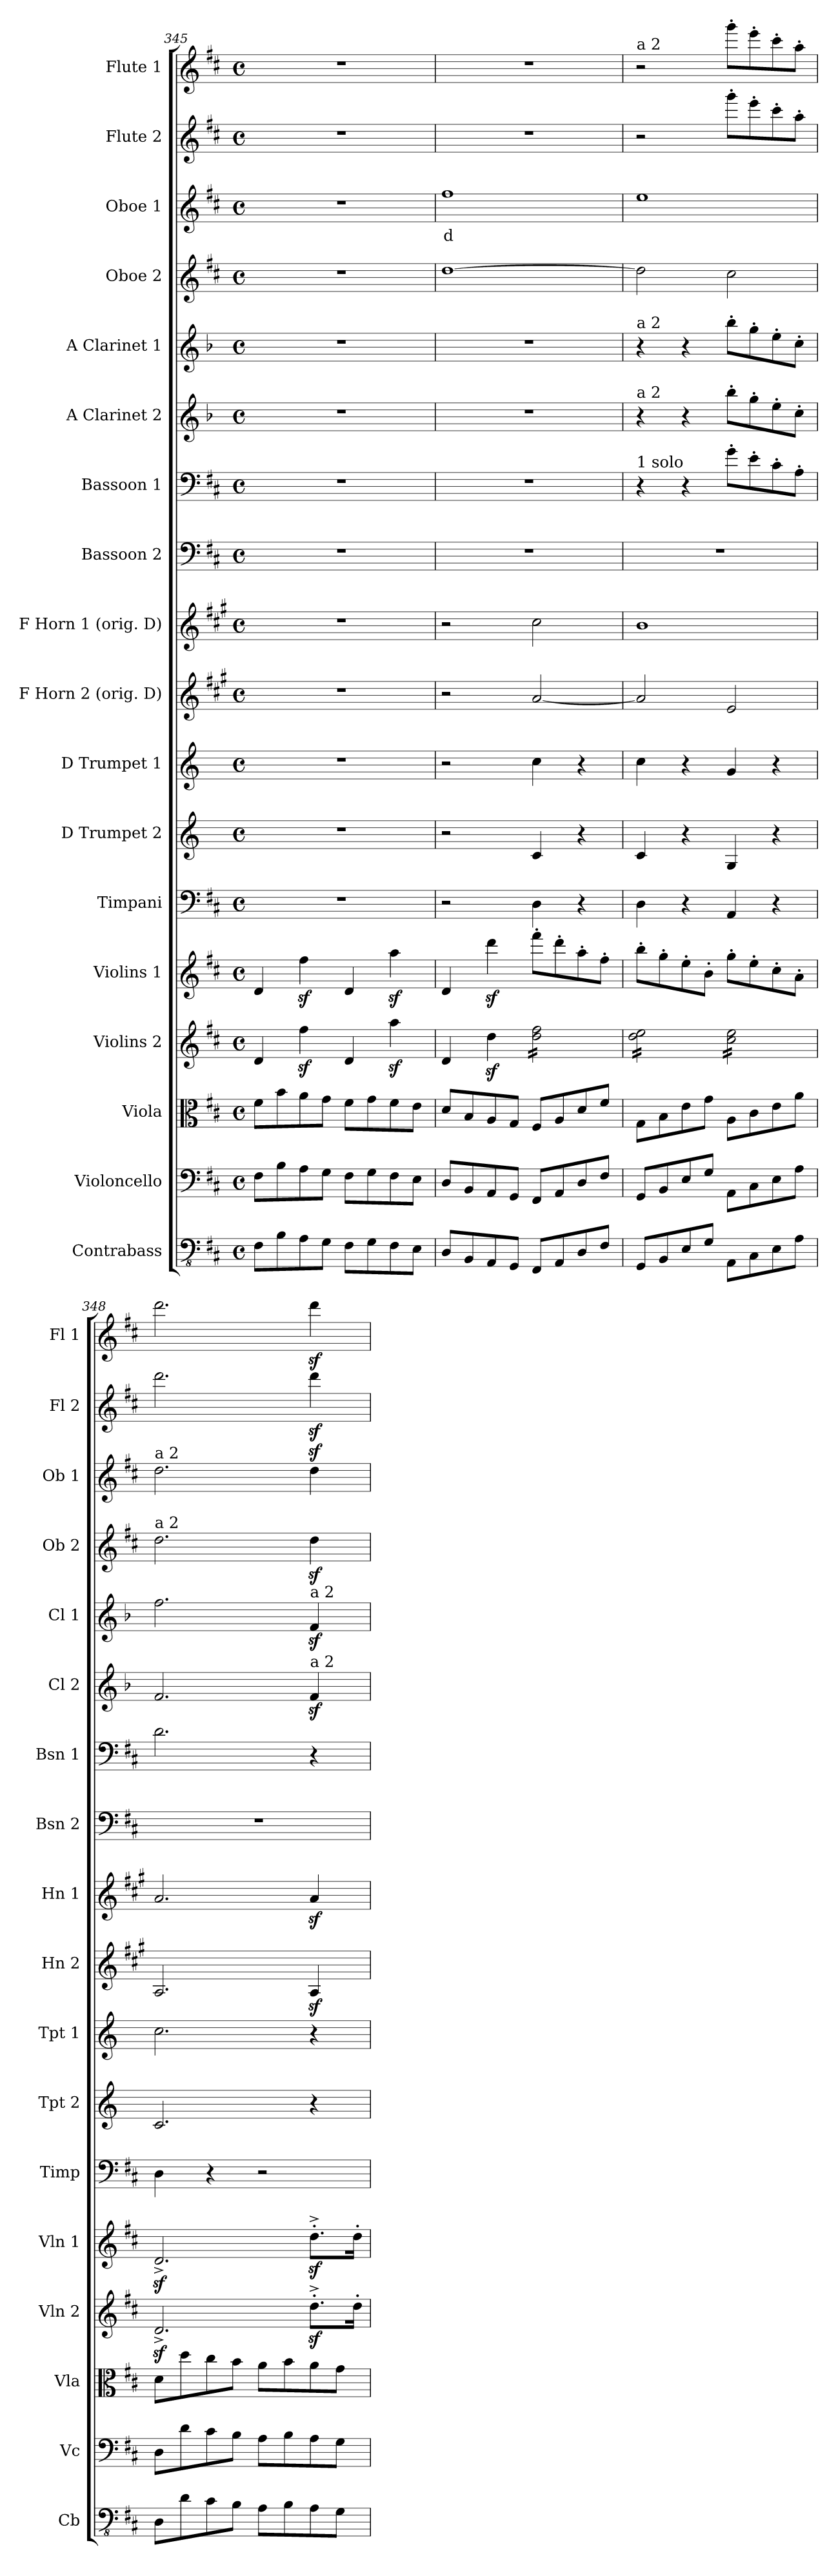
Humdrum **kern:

**kern	**kern	**kern	**kern	**kern	**kern	**kern	**kern	**kern	**kern	**kern	**kern	**kern	**kern	**kern	**kern	**text	**kern	**kern
*part18	*part17	*part16	*part15	*part14	*part13	*part12	*part11	*part10	*part9	*part8	*part7	*part6	*part5	*part4	*part3	*part3	*part2	*part1
*staff18	*staff17	*staff16	*staff15	*staff14	*staff13	*staff12	*staff11	*staff10	*staff9	*staff8	*staff7	*staff6	*staff5	*staff4	*staff3	*staff3	*staff2	*staff1
*I"Contrabass	*I"Violoncello	*I"Viola	*I"Violins 2	*I"Violins 1	*I"Timpani	*I"D Trumpet 2	*I"D Trumpet 1	*I"F Horn 2 (orig.  D)	*I"F Horn 1 (orig.  D)	*I"Bassoon 2	*I"Bassoon 1	*I"A Clarinet 2	*I"A Clarinet 1	*I"Oboe 2	*I"Oboe 1	*	*I"Flute 2	*I"Flute 1
*I'Cb	*I'Vc	*I'Vla	*I'Vln 2	*I'Vln 1	*I'Timp	*I'Tpt 2	*I'Tpt 1	*I'Hn 2	*I'Hn 1	*I'Bsn 2	*I'Bsn 1	*I'Cl 2	*I'Cl 1	*I'Ob 2	*I'Ob 1	*	*I'Fl 2	*I'Fl 1
*clefFv4	*clefF4	*clefC3	*clefG2	*clefG2	*clefF4	*clefG2	*clefG2	*clefG2	*clefG2	*clefF4	*clefF4	*clefG2	*clefG2	*clefG2	*clefG2	*	*clefG2	*clefG2
*	*	*	*	*	*	*ITrd-1c-2	*ITrd-1c-2	*ITrd4c7	*ITrd4c7	*	*	*ITrd2c3	*ITrd2c3	*	*	*	*	*
*k[f#c#]	*k[f#c#]	*k[f#c#]	*k[f#c#]	*k[f#c#]	*k[f#c#]	*k[f#c#]	*k[f#c#]	*k[f#c#]	*k[f#c#]	*k[f#c#]	*k[f#c#]	*k[f#c#]	*k[f#c#]	*k[f#c#]	*k[f#c#]	*	*k[f#c#]	*k[f#c#]
*M4/4	*M4/4	*M4/4	*M4/4	*M4/4	*M4/4	*M4/4	*M4/4	*M4/4	*M4/4	*M4/4	*M4/4	*M4/4	*M4/4	*M4/4	*M4/4	*	*M4/4	*M4/4
*met(c)	*met(c)	*met(c)	*met(c)	*met(c)	*met(c)	*met(c)	*met(c)	*met(c)	*met(c)	*met(c)	*met(c)	*met(c)	*met(c)	*met(c)	*met(c)	*	*met(c)	*met(c)
=345	=345	=345	=345	=345	=345	=345	=345	=345	=345	=345	=345	=345	=345	=345	=345	=345	=345	=345
8FF#\L	8F#\L	8f#\L	4d/	4d/	1r	1r	1r	1r	1r	1r	1r	1r	1r	1r	1r	.	1r	1r
8BB\	8B\	8b\	.	.	.	.	.	.	.	.	.	.	.	.	.	.	.	.
8AA\	8A\	8a\	4ff#z<\	4ff#z<\	.	.	.	.	.	.	.	.	.	.	.	.	.	.
8GG\J	8G\J	8g\J	.	.	.	.	.	.	.	.	.	.	.	.	.	.	.	.
8FF#\L	8F#\L	8f#\L	4d/	4d/	.	.	.	.	.	.	.	.	.	.	.	.	.	.
8GG\	8G\	8g\	.	.	.	.	.	.	.	.	.	.	.	.	.	.	.	.
8FF#\	8F#\	8f#\	4aaz<\	4aaz<\	.	.	.	.	.	.	.	.	.	.	.	.	.	.
8EE\J	8E\J	8e\J	.	.	.	.	.	.	.	.	.	.	.	.	.	.	.	.
=346	=346	=346	=346	=346	=346	=346	=346	=346	=346	=346	=346	=346	=346	=346	=346	=346	=346	=346
!	!	!	!	!	!	!	!	!	!	!	!	!	!	!	!	!LO:LY:b:color=#FF0000	!	!
8DD/L	8D/L	8d/L	4d/	4d/	2r	2r	2r	2r	2r	1r	1r	1r	1r	[1dd	1ff#	d	1r	1r
8BBB/	8BB/	8B/	.	.	.	.	.	.	.	.	.	.	.	.	.	.	.	.
8AAA/	8AA/	8A/	4ddz<\	4dddz<\	.	.	.	.	.	.	.	.	.	.	.	.	.	.
8GGG/J	8GG/J	8G/J	.	.	.	.	.	.	.	.	.	.	.	.	.	.	.	.
*	*	*	*tremolo	*	*	*	*	*	*	*	*	*	*	*	*	*	*	*
8FFF#/L	8FF#/L	8F#/L	16dd\ 16ff#\LL	8fff#'\L	4D\	4d/	4dd\	[2d/	2f#\	.	.	.	.	.	.	.	.	.
.	.	.	16dd\ 16ff#\	.	.	.	.	.	.	.	.	.	.	.	.	.	.	.
8AAA/	8AA/	8A/	16dd\ 16ff#\	8ddd'\	.	.	.	.	.	.	.	.	.	.	.	.	.	.
.	.	.	16dd\ 16ff#\	.	.	.	.	.	.	.	.	.	.	.	.	.	.	.
8DD/	8D/	8d/	16dd\ 16ff#\	8aa'\	4r	4r	4r	.	.	.	.	.	.	.	.	.	.	.
.	.	.	16dd\ 16ff#\	.	.	.	.	.	.	.	.	.	.	.	.	.	.	.
8FF#/J	8F#/J	8f#/J	16dd\ 16ff#\	8ff#'\J	.	.	.	.	.	.	.	.	.	.	.	.	.	.
.	.	.	16dd\ 16ff#\JJ	.	.	.	.	.	.	.	.	.	.	.	.	.	.	.
=347	=347	=347	=347	=347	=347	=347	=347	=347	=347	=347	=347	=347	=347	=347	=347	=347	=347	=347
!	!	!	!	!	!	!	!	!	!	!	!	!	!	!	!	!	!	!LO:TX:a:t=a 2
!	!	!	!	!	!	!	!	!	!	!	!	!	!LO:TX:a:t=a 2	!	!	!	!	!
!	!	!	!	!	!	!	!	!	!	!	!	!LO:TX:a:t=a 2	!	!	!	!	!	!
!	!	!	!	!	!	!	!	!	!	!	!LO:TX:a:t=1 solo	!	!	!	!	!	!	!
8GGG/L	8GG/L	8G\L	16dd\ 16ee\LL	8bb'\L	4D\	4d/	4dd\	2d/]	1e	1r	4r	4r	4r	2dd\]	1ee	.	2r	2r
.	.	.	16dd\ 16ee\	.	.	.	.	.	.	.	.	.	.	.	.	.	.	.
8BBB/	8BB/	8B\	16dd\ 16ee\	8gg'\	.	.	.	.	.	.	.	.	.	.	.	.	.	.
.	.	.	16dd\ 16ee\	.	.	.	.	.	.	.	.	.	.	.	.	.	.	.
8EE/	8E/	8e\	16dd\ 16ee\	8ee'\	4r	4r	4r	.	.	.	4r	4r	4r	.	.	.	.	.
.	.	.	16dd\ 16ee\	.	.	.	.	.	.	.	.	.	.	.	.	.	.	.
8GG/J	8G/J	8g\J	16dd\ 16ee\	8b'\J	.	.	.	.	.	.	.	.	.	.	.	.	.	.
.	.	.	16dd\ 16ee\JJ	.	.	.	.	.	.	.	.	.	.	.	.	.	.	.
8AAA\L	8AA\L	8A\L	16cc#\ 16ee\LL	8gg'\L	4AA/	4A/	4a/	2A/	.	.	8g'\L	8gg'\L	8gg'\L	2cc#\	.	.	8ggg'\L	8ggg'\L
.	.	.	16cc#\ 16ee\	.	.	.	.	.	.	.	.	.	.	.	.	.	.	.
8CC#\	8C#\	8c#\	16cc#\ 16ee\	8ee'\	.	.	.	.	.	.	8e'\	8ee'\	8ee'\	.	.	.	8eee'\	8eee'\
.	.	.	16cc#\ 16ee\	.	.	.	.	.	.	.	.	.	.	.	.	.	.	.
8EE\	8E\	8e\	16cc#\ 16ee\	8cc#'\	4r	4r	4r	.	.	.	8c#'\	8cc#'\	8cc#'\	.	.	.	8ccc#'\	8ccc#'\
.	.	.	16cc#\ 16ee\	.	.	.	.	.	.	.	.	.	.	.	.	.	.	.
8AA\J	8A\J	8a\J	16cc#\ 16ee\	8a'\J	.	.	.	.	.	.	8A'\J	8a'\J	8a'\J	.	.	.	8aa'\J	8aa'\J
.	.	.	16cc#\ 16ee\JJ	.	.	.	.	.	.	.	.	.	.	.	.	.	.	.
*	*	*	*Xtremolo	*	*	*	*	*	*	*	*	*	*	*	*	*	*	*
=348	=348	=348	=348	=348	=348	=348	=348	=348	=348	=348	=348	=348	=348	=348	=348	=348	=348	=348
!	!	!	!	!	!	!	!	!	!	!	!	!	!	!	!LO:TX:a:t=a 2	!	!	!
!	!	!	!	!	!	!	!	!	!	!	!	!	!	!LO:TX:a:t=a 2	!	!	!	!
8DD\L	8D\L	8d\L	2.dz<^/	2.dz<^/	4D\	2.d/	2.dd\	2.D/	2.d/	1r	2.d\	2.d/	2.dd\	2.dd\	2.dd\	.	2.ddd\	2.ddd\
8D\	8d\	8dd\	.	.	.	.	.	.	.	.	.	.	.	.	.	.	.	.
8C#\	8c#\	8cc#\	.	.	4r	.	.	.	.	.	.	.	.	.	.	.	.	.
8BB\J	8B\J	8b\J	.	.	.	.	.	.	.	.	.	.	.	.	.	.	.	.
8AA\L	8A\L	8a\L	.	.	2r	.	.	.	.	.	.	.	.	.	.	.	.	.
8BB\	8B\	8b\	.	.	.	.	.	.	.	.	.	.	.	.	.	.	.	.
!	!	!	!	!	!	!	!	!	!	!	!	!	!LO:TX:a:t=a 2	!	!	!	!	!
!	!	!	!	!	!	!	!	!	!	!	!	!LO:TX:a:t=a 2	!	!	!	!	!	!
8AA\	8A\	8a\	8.ddz<'^\L	8.ddz<'^\L	.	4r	4r	4Dz</	4dz</	.	4r	4dz</	4dz</	4ddz<\	4ddz<\	.	4dddz<\	4dddz<\
8GG\J	8G\J	8g\J	.	.	.	.	.	.	.	.	.	.	.	.	.	.	.	.
.	.	.	16dd'\Jk	16dd'\Jk	.	.	.	.	.	.	.	.	.	.	.	.	.	.
=	=	=	=	=	=	=	=	=	=	=	=	=	=	=	=	=	=	=
*-	*-	*-	*-	*-	*-	*-	*-	*-	*-	*-	*-	*-	*-	*-	*-	*-	*-	*-
